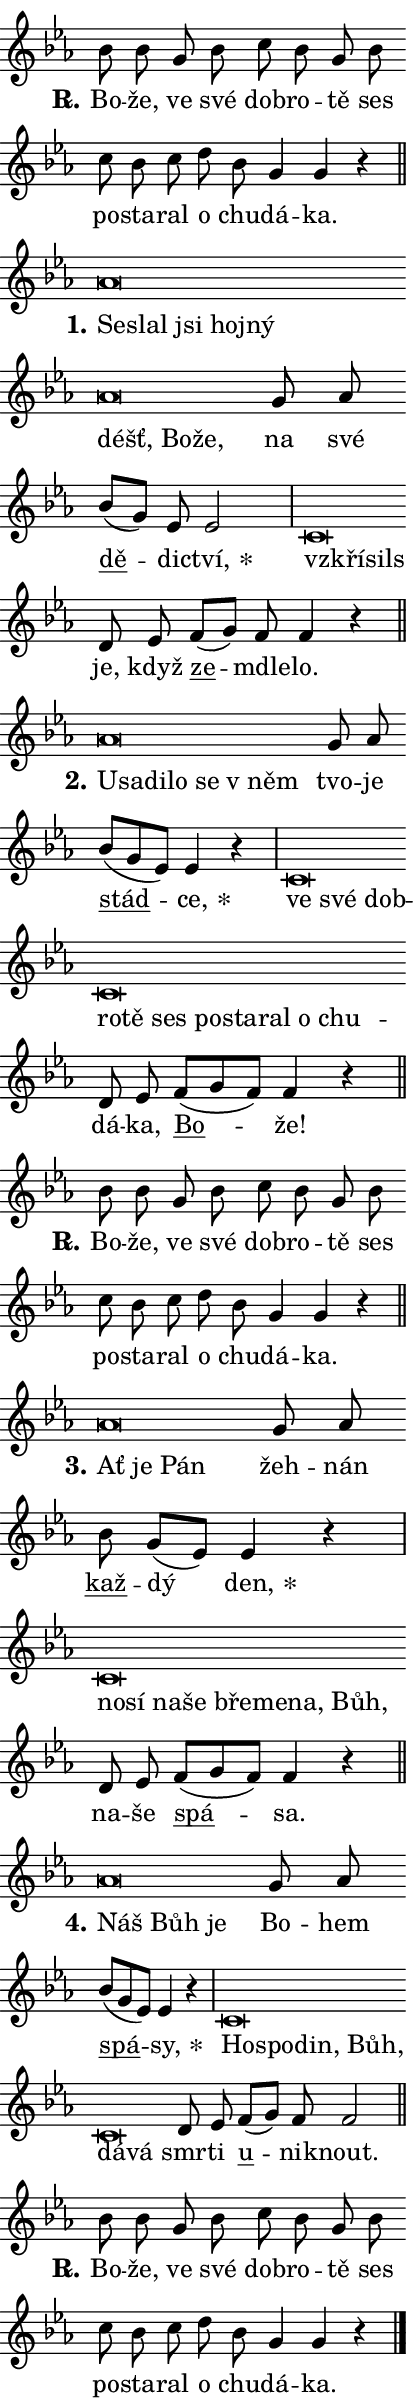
\version "2.24.0"
\header { tagline = "" }
\paper {
  indent = 0\cm
  top-margin = 0\cm
  right-margin = 0.13\cm % to fit lyric hyphens
  bottom-margin = 0\cm
  left-margin = 0\cm
  paper-width = 7\cm
  page-breaking = #ly:one-page-breaking
  system-system-spacing.basic-distance = #11
  score-system-spacing.basic-distance = #11
  ragged-last = ##f
}


%% Author: Thomas Morley
%% https://lists.gnu.org/archive/html/lilypond-user/2020-05/msg00002.html
#(define (line-position grob)
"Returns position of @var[grob} in current system:
   @code{'start}, if at first time-step
   @code{'end}, if at last time-step
   @code{'middle} otherwise
"
  (let* ((col (ly:item-get-column grob))
         (ln (ly:grob-object col 'left-neighbor))
         (rn (ly:grob-object col 'right-neighbor))
         (col-to-check-left (if (ly:grob? ln) ln col))
         (col-to-check-right (if (ly:grob? rn) rn col))
         (break-dir-left
           (and
             (ly:grob-property col-to-check-left 'non-musical #f)
             (ly:item-break-dir col-to-check-left)))
         (break-dir-right
           (and
             (ly:grob-property col-to-check-right 'non-musical #f)
             (ly:item-break-dir col-to-check-right))))
        (cond ((eqv? 1 break-dir-left) 'start)
              ((eqv? -1 break-dir-right) 'end)
              (else 'middle))))

#(define (tranparent-at-line-position vctor)
  (lambda (grob)
  "Relying on @code{line-position} select the relevant enry from @var{vctor}.
Used to determine transparency,"
    (case (line-position grob)
      ((end) (not (vector-ref vctor 0)))
      ((middle) (not (vector-ref vctor 1)))
      ((start) (not (vector-ref vctor 2))))))

noteHeadBreakVisibility =
#(define-music-function (break-visibility)(vector?)
"Makes @code{NoteHead}s transparent relying on @var{break-visibility}"
#{
  \override NoteHead.transparent =
    #(tranparent-at-line-position break-visibility)
#})

#(define delete-ledgers-for-transparent-note-heads
  (lambda (grob)
    "Reads whether a @code{NoteHead} is transparent.
If so this @code{NoteHead} is removed from @code{'note-heads} from
@var{grob}, which is supposed to be @code{LedgerLineSpanner}.
As a result ledgers are not printed for this @code{NoteHead}"
    (let* ((nhds-array (ly:grob-object grob 'note-heads))
           (nhds-list
             (if (ly:grob-array? nhds-array)
                 (ly:grob-array->list nhds-array)
                 '()))
           ;; Relies on the transparent-property being done before
           ;; Staff.LedgerLineSpanner.after-line-breaking is executed.
           ;; This is fragile ...
           (to-keep
             (remove
               (lambda (nhd)
                 (ly:grob-property nhd 'transparent #f))
               nhds-list)))
      ;; TODO find a better method to iterate over grob-arrays, similiar
      ;; to filter/remove etc for lists
      ;; For now rebuilt from scratch
      (set! (ly:grob-object grob 'note-heads)  '())
      (for-each
        (lambda (nhd)
          (ly:pointer-group-interface::add-grob grob 'note-heads nhd))
        to-keep))))

squashNotes = {
  \override NoteHead.X-extent = #'(-0.2 . 0.2)
  \override NoteHead.Y-extent = #'(-0.75 . 0)
  \override NoteHead.stencil =
    #(lambda (grob)
       (let ((pos (ly:grob-property grob 'staff-position)))
         (begin
           (if (< pos -7) (display "ERROR: Lower brevis then expected\n") (display ""))
           (if (<= pos -6) ly:text-interface::print ly:note-head::print))))
}
unSquashNotes = {
  \revert NoteHead.X-extent
  \revert NoteHead.Y-extent
  \revert NoteHead.stencil
}

hideNotes = \noteHeadBreakVisibility #begin-of-line-visible
unHideNotes = \noteHeadBreakVisibility #all-visible

% work-around for resetting accidentals
% https://lilypond.org/doc/v2.23/Documentation/notation/displaying-rhythms#unmetered-music
cadenzaMeasure = {
  \cadenzaOff
  \partial 1024 s1024
  \cadenzaOn
}

#(define-markup-command (accent layout props text) (markup?)
  "Underline accented syllable"
  (interpret-markup layout props
    #{\markup \override #'(offset . 4.3) \underline { #text }#}))

responsum = \markup \concat {
  "R" \hspace #-1.05 \path #0.1 #'((moveto 0 0.07) (lineto 0.9 0.8)) \hspace #0.05 "."
}

spaceSize = #0.6828661417322834 % exact space size for TeX Gyre Schola

\layout {
  \context {
    \Staff
    \remove "Time_signature_engraver"
    \override LedgerLineSpanner.after-line-breaking = #delete-ledgers-for-transparent-note-heads
  }
  \context {
    \Lyrics {
      \override LyricSpace.minimum-distance = \spaceSize
      \override LyricText.font-name = #"TeX Gyre Schola"
      \override LyricText.font-size = 1
      \override StanzaNumber.font-name = #"TeX Gyre Schola Bold"
      \override StanzaNumber.font-size = 1
    }
  }
  \context {
    \Score 
    \override NoteHead.text =
      #(lambda (grob) 
        (let ((pos (ly:grob-property grob 'staff-position)))
          #{\markup {
            \combine
              \halign #-0.55 \raise #(if (= pos -6) 0 0.5) \override #'(thickness . 2) \draw-line #'(3.2 . 0)
              \musicglyph "noteheads.sM1"
          }#}))
  }
}

% magnetic-lyrics.ily
%
%   written by
%     Jean Abou Samra <jean@abou-samra.fr>
%     Werner Lemberg <wl@gnu.org>
%
%   adapted by
%     Jiri Hon <jiri.hon@gmail.com>
%
% Version 2022-Apr-15

% https://www.mail-archive.com/lilypond-user@gnu.org/msg149350.html

#(define (Left_hyphen_pointer_engraver context)
   "Collect syllable-hyphen-syllable occurrences in lyrics and store
them in properties.  This engraver only looks to the left.  For
example, if the lyrics input is @code{foo -- bar}, it does the
following.

@itemize @bullet
@item
Set the @code{text} property of the @code{LyricHyphen} grob between
@q{foo} and @q{bar} to @code{foo}.

@item
Set the @code{left-hyphen} property of the @code{LyricText} grob with
text @q{foo} to the @code{LyricHyphen} grob between @q{foo} and
@q{bar}.
@end itemize

Use this auxiliary engraver in combination with the
@code{lyric-@/text::@/apply-@/magnetic-@/offset!} hook."
   (let ((hyphen #f)
         (text #f))
     (make-engraver
      (acknowledgers
       ((lyric-syllable-interface engraver grob source-engraver)
        (set! text grob)))
      (end-acknowledgers
       ((lyric-hyphen-interface engraver grob source-engraver)
        ;(when (not (grob::has-interface grob 'lyric-space-interface))
          (set! hyphen grob)));)
      ((stop-translation-timestep engraver)
       (when (and text hyphen)
         (ly:grob-set-object! text 'left-hyphen hyphen))
       (set! text #f)
       (set! hyphen #f)))))

#(define (lyric-text::apply-magnetic-offset! grob)
   "If the space between two syllables is less than the value in
property @code{LyricText@/.details@/.squash-threshold}, move the right
syllable to the left so that it gets concatenated with the left
syllable.

Use this function as a hook for
@code{LyricText@/.after-@/line-@/breaking} if the
@code{Left_@/hyphen_@/pointer_@/engraver} is active."
   (let ((hyphen (ly:grob-object grob 'left-hyphen #f)))
     (when hyphen
       (let ((left-text (ly:spanner-bound hyphen LEFT)))
         (when (grob::has-interface left-text 'lyric-syllable-interface)
           (let* ((common (ly:grob-common-refpoint grob left-text X))
                  (this-x-ext (ly:grob-extent grob common X))
                  (left-x-ext
                   (begin
                     ;; Trigger magnetism for left-text.
                     (ly:grob-property left-text 'after-line-breaking)
                     (ly:grob-extent left-text common X)))
                  ;; `delta` is the gap width between two syllables.
                  (delta (- (interval-start this-x-ext)
                            (interval-end left-x-ext)))
                  (details (ly:grob-property grob 'details))
                  (threshold (assoc-get 'squash-threshold details 0.2)))
             (when (< delta threshold)
               (let* (;; We have to manipulate the input text so that
                      ;; ligatures crossing syllable boundaries are not
                      ;; disabled.  For languages based on the Latin
                      ;; script this is essentially a beautification.
                      ;; However, for non-Western scripts it can be a
                      ;; necessity.
                      (lt (ly:grob-property left-text 'text))
                      (rt (ly:grob-property grob 'text))
                      (is-space (grob::has-interface hyphen 'lyric-space-interface))
                      (space (if is-space " " ""))
                      (extra-delta (if is-space spaceSize 0))
                      ;; Append new syllable.
                      (ltrt-space (if (and (string? lt) (string? rt))
                                (string-append lt space rt)
                                (make-concat-markup (list lt space rt))))
                      ;; Right-align `ltrt` to the right side.
                      (ltrt-space-markup (grob-interpret-markup
                               grob
                               (make-translate-markup
                                (cons (interval-length this-x-ext) 0)
                                (make-right-align-markup ltrt-space)))))
                 (begin
                   ;; Don't print `left-text`.
                   (ly:grob-set-property! left-text 'stencil #f)
                   ;; Set text and stencil (which holds all collected
                   ;; syllables so far) and shift it to the left.
                   (ly:grob-set-property! grob 'text ltrt-space)
                   (ly:grob-set-property! grob 'stencil ltrt-space-markup)
                   (ly:grob-translate-axis! grob (- (- delta extra-delta)) X))))))))))


#(define (lyric-hyphen::displace-bounds-first grob)
   ;; Make very sure this callback isn't triggered too early.
   (let ((left (ly:spanner-bound grob LEFT))
         (right (ly:spanner-bound grob RIGHT)))
     (ly:grob-property left 'after-line-breaking)
     (ly:grob-property right 'after-line-breaking)
     (ly:lyric-hyphen::print grob)))

squashThreshold = #0.4

\layout {
  \context {
    \Lyrics
    \consists #Left_hyphen_pointer_engraver
    \override LyricText.after-line-breaking =
      #lyric-text::apply-magnetic-offset!
    \override LyricHyphen.stencil = #lyric-hyphen::displace-bounds-first
    \override LyricText.details.squash-threshold = \squashThreshold
    \override LyricHyphen.minimum-distance = 0
    \override LyricHyphen.minimum-length = \squashThreshold
  }
}

squashText = \override LyricText.details.squash-threshold = 9999
unSquashText = \override LyricText.details.squash-threshold = \squashThreshold

leftText = \override LyricText.self-alignment-X = #LEFT
unLeftText = \revert LyricText.self-alignment-X

starOffset = #(lambda (grob) 
                (let ((x_offset (ly:self-alignment-interface::aligned-on-x-parent grob)))
                  (if (= x_offset 0) 0 (+ x_offset 1.2))))

star = #(define-music-function (syllable)(string?)
"Append star separator at the end of a syllable"
#{
  \once \override LyricText.X-offset = #starOffset
  \lyricmode { \markup {
    #syllable
    \override #'((font-name . "TeX Gyre Schola Bold")) \hspace #0.2 \lower #0.65 \larger "*"
  } }
#})

starAccent = #(define-music-function (syllable)(string?)
"Append star separator at the end of a syllable and make accent"
#{
  \once \override LyricText.X-offset = #starOffset
  \lyricmode { \markup {
    \accent #syllable
    \override #'((font-name . "TeX Gyre Schola Bold")) \hspace #0.2 \lower #0.65 \larger "*"
  } }
#})

breath = #(define-music-function (syllable)(string?)
"Append breathing indicator at the end of a syllable"
#{
  \lyricmode { \markup { #syllable "+" } }
#})

optionalBreath = #(define-music-function (syllable)(string?)
"Append optional breathing indicator at the end of a syllable"
#{
  \lyricmode { \markup { #syllable "(+)" } }
#})


\score {
    <<
        \new Voice = "melody" { \cadenzaOn \key es \major \relative { bes'8 bes g bes c bes g bes \bar "" c bes c \bar "" d bes g4 g r \cadenzaMeasure \bar "||" \break } }
        \new Lyrics \lyricsto "melody" { \lyricmode { \set stanza = \responsum
Bo -- že, ve své dob -- ro -- tě ses po -- sta -- ral o chu -- dá -- ka. } }
    >>
    \layout {}
}

\score {
    <<
        \new Voice = "melody" { \cadenzaOn \key es \major \relative { \squashNotes as'\breve*1/16 \hideNotes \breve*1/16 \bar "" \breve*1/16 \bar "" \breve*1/16 \bar "" \breve*1/16 \bar "" \breve*1/16 \bar "" \breve*1/16 \breve*1/16 \bar "" \unHideNotes \unSquashNotes g8 as \bar "" bes[( g)] es es2 \cadenzaMeasure \bar "|" \squashNotes c\breve*1/16 \hideNotes \breve*1/16 \bar "" \unHideNotes \unSquashNotes d8 es \bar "" f[( g)] f f4 r \cadenzaMeasure \bar "||" \break } }
        \new Lyrics \lyricsto "melody" { \lyricmode { \set stanza = "1."
\leftText Se -- \squashText slal jsi hoj -- ný déšť, Bo -- že, \unLeftText \unSquashText na své \markup \accent dě -- dic -- \star tví, \leftText vzkří -- \squashText sils \unLeftText \unSquashText je, když \markup \accent ze -- mdle -- lo. } }
    >>
    \layout {}
}

\score {
    <<
        \new Voice = "melody" { \cadenzaOn \key es \major \relative { \squashNotes as'\breve*1/16 \hideNotes \breve*1/16 \bar "" \breve*1/16 \bar "" \breve*1/16 \bar "" \breve*1/16 \breve*1/16 \bar "" \unHideNotes \unSquashNotes g8 as \bar "" bes[( g es)] es4 r \cadenzaMeasure \bar "|" \squashNotes c\breve*1/16 \hideNotes \breve*1/16 \bar "" \breve*1/16 \bar "" \breve*1/16 \bar "" \breve*1/16 \bar "" \breve*1/16 \bar "" \breve*1/16 \bar "" \breve*1/16 \bar "" \breve*1/16 \bar "" \breve*1/16 \breve*1/16 \bar "" \unHideNotes \unSquashNotes d8 es \bar "" f[( g f)] f4 r \cadenzaMeasure \bar "||" \break } }
        \new Lyrics \lyricsto "melody" { \lyricmode { \set stanza = "2."
\leftText U -- \squashText sa -- di -- lo se "v něm" \unLeftText \unSquashText tvo -- je \markup \accent stád -- \star ce, \leftText ve \squashText své dob -- ro -- tě ses po -- sta -- ral o chu -- \unLeftText \unSquashText dá -- ka, \markup \accent Bo -- že! } }
    >>
    \layout {}
}

\score {
    <<
        \new Voice = "melody" { \cadenzaOn \key es \major \relative { bes'8 bes g bes c bes g bes \bar "" c bes c \bar "" d bes g4 g r \cadenzaMeasure \bar "||" \break } }
        \new Lyrics \lyricsto "melody" { \lyricmode { \set stanza = \responsum
Bo -- že, ve své dob -- ro -- tě ses po -- sta -- ral o chu -- dá -- ka. } }
    >>
    \layout {}
}

\score {
    <<
        \new Voice = "melody" { \cadenzaOn \key es \major \relative { \squashNotes as'\breve*1/16 \hideNotes \breve*1/16 \breve*1/16 \bar "" \unHideNotes \unSquashNotes g8 as \bar "" bes g[( es)] es4 r \cadenzaMeasure \bar "|" \squashNotes c\breve*1/16 \hideNotes \breve*1/16 \bar "" \breve*1/16 \bar "" \breve*1/16 \bar "" \breve*1/16 \bar "" \breve*1/16 \bar "" \breve*1/16 \breve*1/16 \bar "" \unHideNotes \unSquashNotes d8 es \bar "" f[( g f)] f4 r \cadenzaMeasure \bar "||" \break } }
        \new Lyrics \lyricsto "melody" { \lyricmode { \set stanza = "3."
\leftText Ať \squashText je Pán \unLeftText \unSquashText žeh -- nán \markup \accent kaž -- dý \star den, \leftText no -- \squashText sí na -- še bře -- me -- na, Bůh, \unLeftText \unSquashText na -- še \markup \accent spá -- sa. } }
    >>
    \layout {}
}

\score {
    <<
        \new Voice = "melody" { \cadenzaOn \key es \major \relative { \squashNotes as'\breve*1/16 \hideNotes \breve*1/16 \breve*1/16 \bar "" \unHideNotes \unSquashNotes g8 as \bar "" bes[( g es)] es4 r \cadenzaMeasure \bar "|" \squashNotes c\breve*1/16 \hideNotes \breve*1/16 \bar "" \breve*1/16 \bar "" \breve*1/16 \bar "" \breve*1/16 \breve*1/16 \bar "" \unHideNotes \unSquashNotes d8 es \bar "" f[( g)] f f2 \cadenzaMeasure \bar "||" \break } }
        \new Lyrics \lyricsto "melody" { \lyricmode { \set stanza = "4."
\leftText Náš \squashText Bůh je \unLeftText \unSquashText Bo -- hem \markup \accent spá -- \star sy, \leftText Ho -- \squashText spo -- din, Bůh, dá -- vá \unLeftText \unSquashText smr -- ti \markup \accent u -- nik -- nout. } }
    >>
    \layout {}
}

\score {
    <<
        \new Voice = "melody" { \cadenzaOn \key es \major \relative { bes'8 bes g bes c bes g bes \bar "" c bes c \bar "" d bes g4 g r \cadenzaMeasure \bar "||" \break } \bar "|." }
        \new Lyrics \lyricsto "melody" { \lyricmode { \set stanza = \responsum
Bo -- že, ve své dob -- ro -- tě ses po -- sta -- ral o chu -- dá -- ka. } }
    >>
    \layout {}
}
